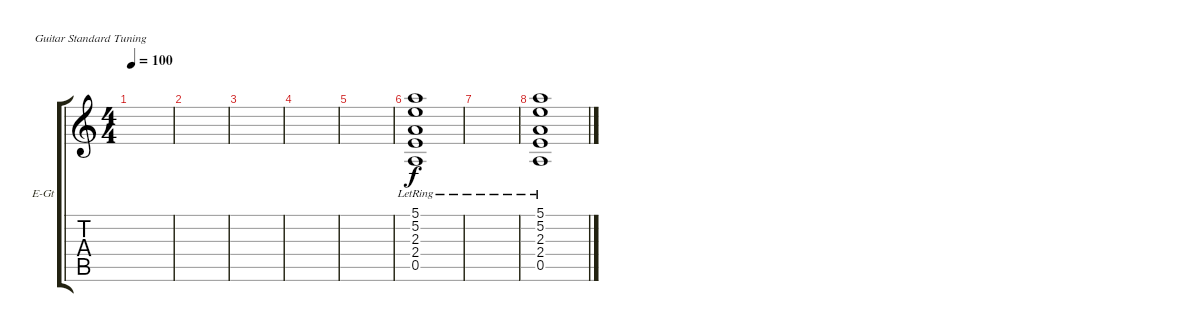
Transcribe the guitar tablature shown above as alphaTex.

\defaultSystemsLayout 4
\bracketExtendMode groupsimilarinstruments
\firstSystemTrackNameOrientation horizontal
\otherSystemsTrackNameOrientation horizontal
\track ("Electric Guitar" "E-Gt") {instrument distortionguitar}
\staff {score tabs}
\tuning (E4 B3 G3 D3 A2 E2)
\ts (4 4)
\tempo 100
\clef g2
\scale
0.487395
\ks c
|
\scale
0.256303 |
\scale
0.256303 |
\scale
0.333333 |
\scale
0.333333 |
\scale
0.333333 (0.5{lr} 2.4 2.3 5.2 5.1).1 |
|
(0.5{lr} 2.4 2.3 5.2 5.1).1
